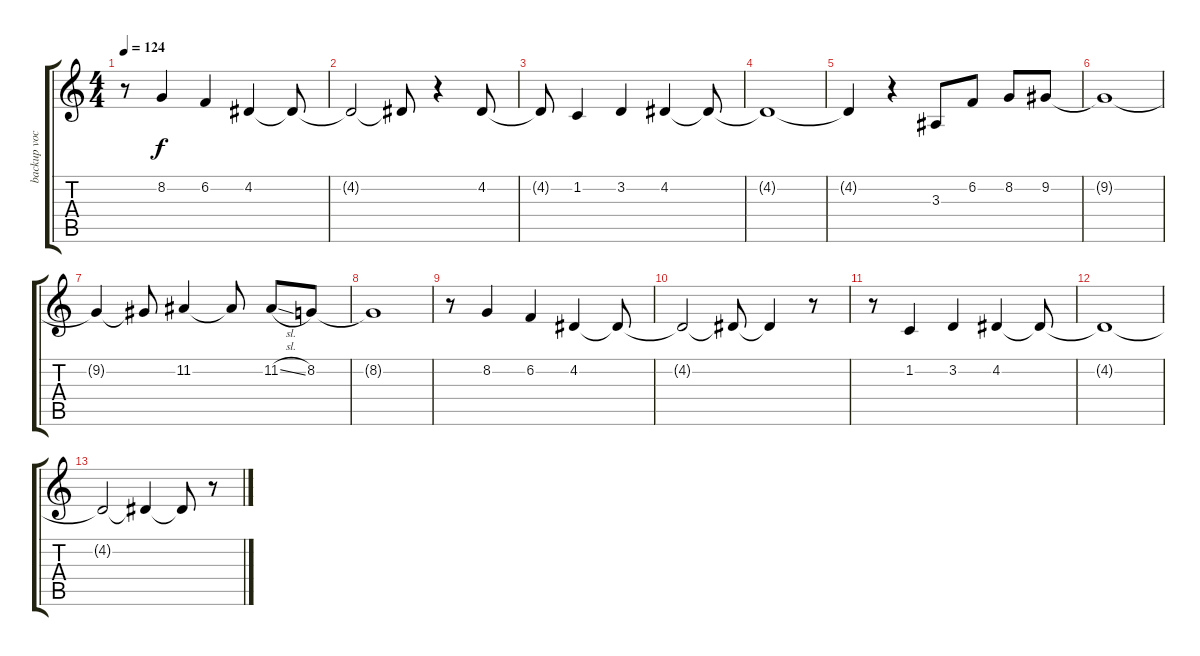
\track ("backup vocals" "backup voc") {instrument lead6voice}
\staff {score tabs}
\tuning (E4 B3 G3 D3 A2 E2) {hide}
\ts (4 4)
\tempo 124
\clef g2
\ks c
r.8{dy f} 8.2.4 6.2.4 4.2.4 4.2{t}.8 |
4.2{t}.2 4.2{t}.8 r.4 4.2.8 |
4.2{t}.8 1.2.4 3.2.4 4.2.4 4.2{t}.8 |
4.2{t}.1 |
4.2{t}.4 r.4 3.3.8 6.2.8 8.2.8 9.2.8 |
9.2{t}.1 |
9.2{t}.4 9.2{t}.8 11.2.4 11.2{t}.8 11.2{sl}.8 8.2.8 |
8.2{t}.1 |
r.8 8.2.4 6.2.4 4.2.4 4.2{t}.8 |
4.2{t}.2 4.2{t}.8 4.2{t}.4 r.8 |
r.8 1.2.4 3.2.4 4.2.4 4.2{t}.8 |
4.2{t}.1 |
4.2{t}.2 4.2{t}.4 4.2{t}.8 r.8
